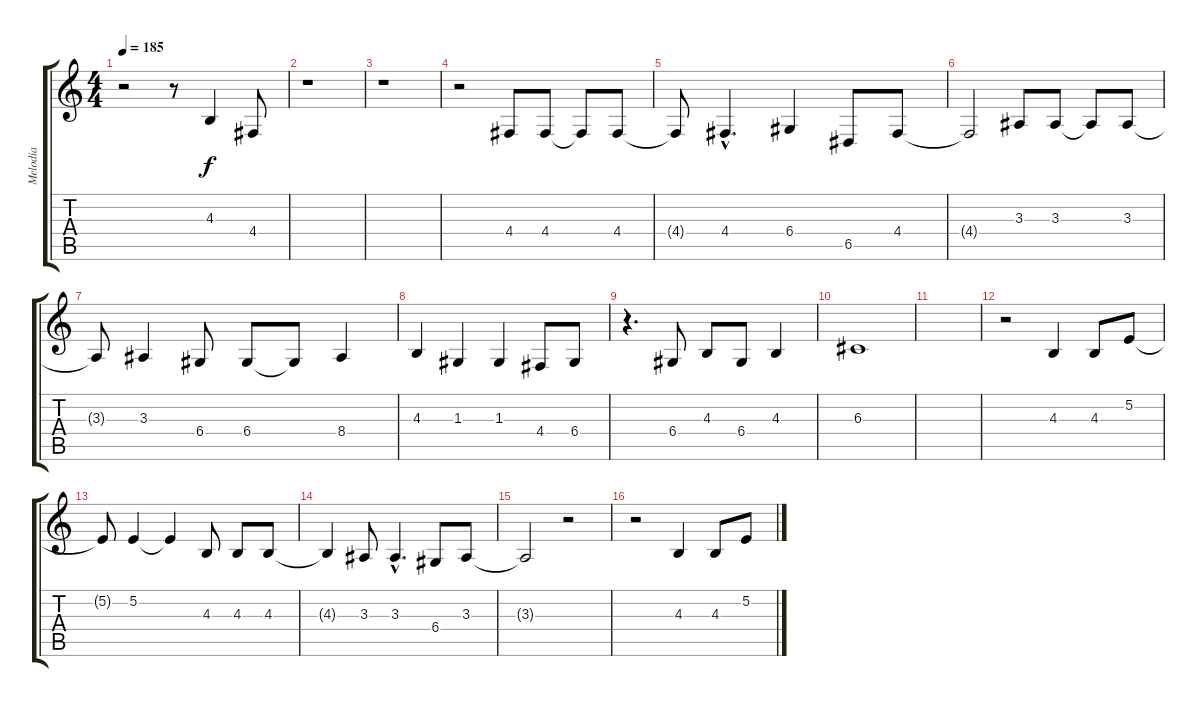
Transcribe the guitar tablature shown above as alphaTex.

\track ("Melodia" "Melodia") {instrument lead6voice}
\staff {score tabs}
\tuning (E4 B3 G3 D3 A2 E2) {hide}
\ts (4 4)
\tempo 185
\clef g2
\ks c
r.2{dy f} r.8 4.3.4 4.4.8 |
r.1 |
r.1 |
r.2 4.4.8 4.4.8 4.4{t}.8 4.4.8 |
4.4{t}.8 4.4{hac}.4{d} 6.4.4 6.5.8 4.4.8 |
4.4{t}.2 3.3.8 3.3.8 3.3{t}.8 3.3.8 |
3.3{t}.8 3.3.4 6.4.8 6.4.8 6.4{t}.8 8.4.4 |
4.3.4 1.3.4 1.3.4 4.4.8 6.4.8 |
r.4{d} 6.4.8 4.3.8 6.4.8 4.3.4 |
6.3.1 |
|
r.2 4.3.4 4.3.8 5.2.8 |
5.2{t}.8 5.2.4 5.2{t}.4 4.3.8 4.3.8 4.3.8 |
4.3{t}.4 3.3.8 3.3{hac}.4{d} 6.4.8 3.3.8 |
3.3{t}.2 r.2 |
r.2 4.3.4 4.3.8 5.2.8
